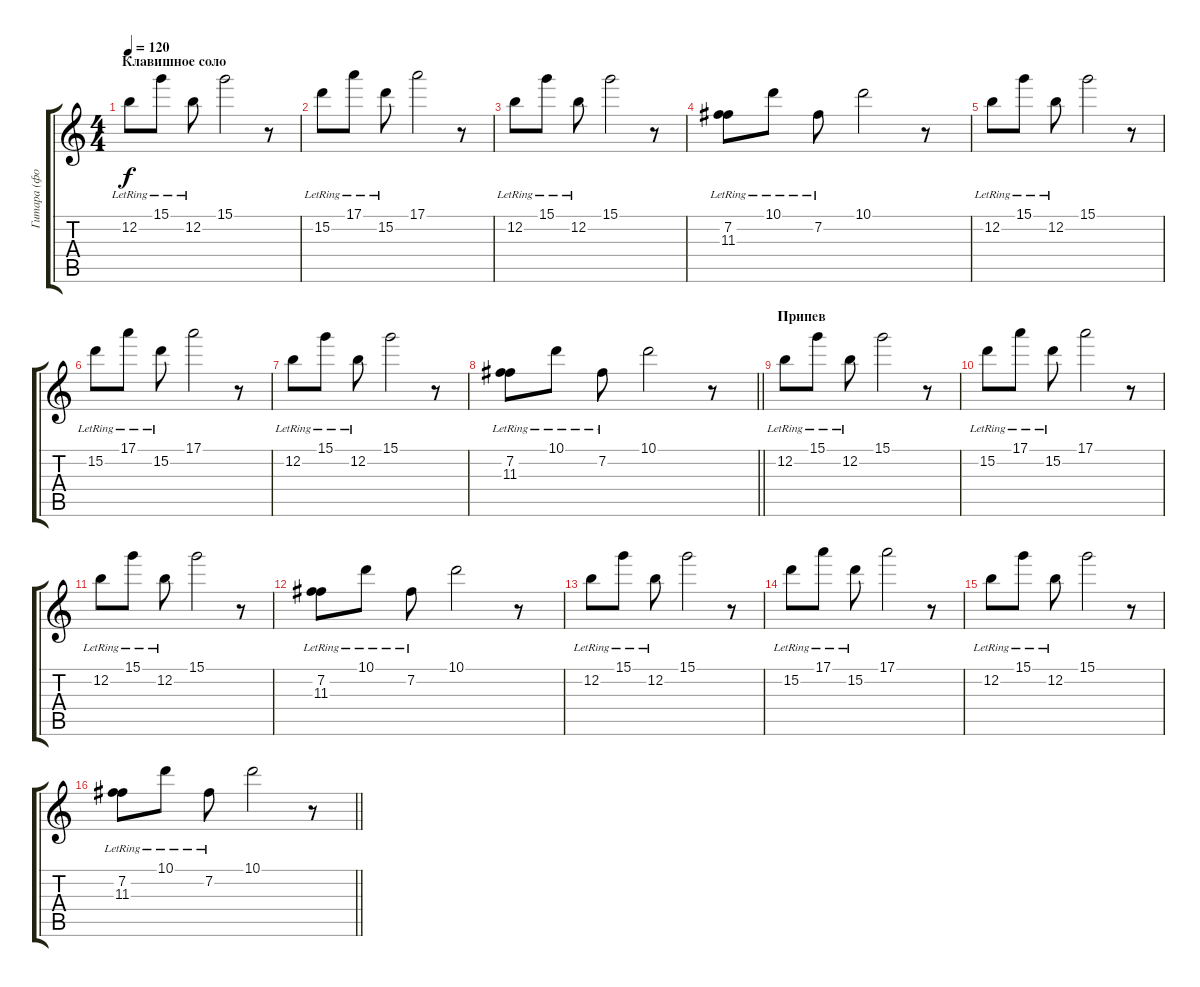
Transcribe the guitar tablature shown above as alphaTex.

\track ("Гитара (фон, соло)" "Гитара (фо") {instrument distortionguitar}
\staff {score tabs}
\tuning (E4 B3 G3 D3 A2 E2) {hide}
\ts (4 4)
\section ("" "Клавишное соло")
\tempo 120
\clef g2
\ks c
12.2{lr}.8{dy f volume 10 instrument electricguitarclean} 15.1{lr}.8 12.2{lr}.8 15.1.2 r.8 |
15.2{lr}.8 17.1{lr}.8 15.2{lr}.8 17.1.2 r.8 |
12.2{lr}.8{volume 10 instrument electricguitarclean} 15.1{lr}.8 12.2{lr}.8 15.1.2 r.8 |
(7.2{lr} 11.3).8 10.1{lr}.8 7.2{lr}.8 10.1.2 r.8 |
12.2{lr}.8{volume 10 instrument electricguitarclean} 15.1{lr}.8 12.2{lr}.8 15.1.2 r.8 |
15.2{lr}.8 17.1{lr}.8 15.2{lr}.8 17.1.2 r.8 |
12.2{lr}.8{volume 10 instrument electricguitarclean} 15.1{lr}.8 12.2{lr}.8 15.1.2 r.8 |
\barLineRight lightlight
(7.2{lr} 11.3).8 10.1{lr}.8 7.2{lr}.8 10.1.2 r.8 |
\section ("" "Припев")
12.2{lr}.8{volume 10 instrument electricguitarclean} 15.1{lr}.8 12.2{lr}.8 15.1.2 r.8 |
15.2{lr}.8 17.1{lr}.8 15.2{lr}.8 17.1.2 r.8 |
12.2{lr}.8{volume 10 instrument electricguitarclean} 15.1{lr}.8 12.2{lr}.8 15.1.2 r.8 |
(7.2{lr} 11.3).8 10.1{lr}.8 7.2{lr}.8 10.1.2 r.8 |
12.2{lr}.8{volume 10 instrument electricguitarclean} 15.1{lr}.8 12.2{lr}.8 15.1.2 r.8 |
15.2{lr}.8 17.1{lr}.8 15.2{lr}.8 17.1.2 r.8 |
12.2{lr}.8{volume 10 instrument electricguitarclean} 15.1{lr}.8 12.2{lr}.8 15.1.2 r.8 |
\barLineRight lightlight
(7.2{lr} 11.3).8 10.1{lr}.8 7.2{lr}.8 10.1.2 r.8
